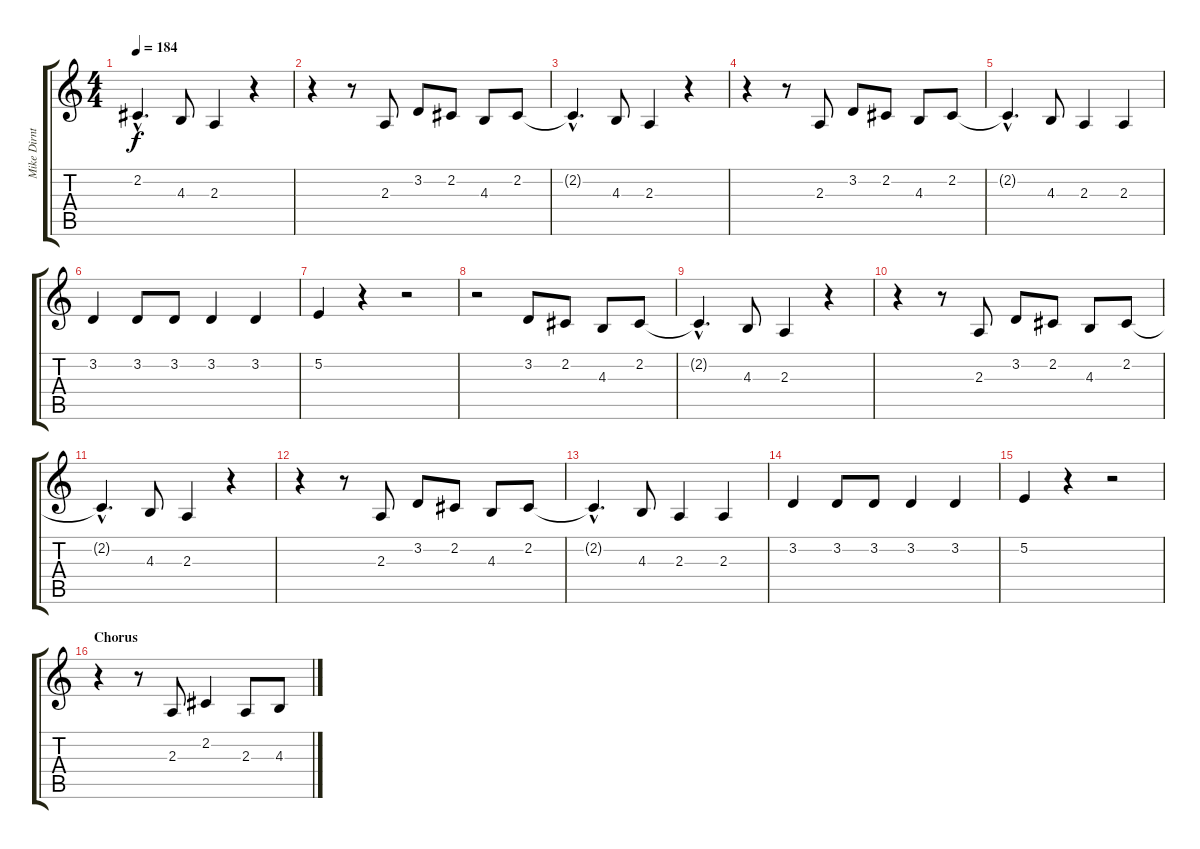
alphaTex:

\track ("Mike Dirnt (Back Vocals)" "Mike Dirnt") {instrument tenorsax}
\staff {score tabs}
\tuning (E4 B3 G3 D3 A2 E2) {hide}
\ts (4 4)
\tempo 184
\clef g2
\ks c
2.2{hac t}.4{d dy f} 4.3.8 2.3.4 r.4 |
r.4 r.8 2.3.8 3.2.8 2.2.8 4.3.8 2.2.8 |
2.2{hac t}.4{d} 4.3.8 2.3.4 r.4 |
r.4 r.8 2.3.8 3.2.8 2.2.8 4.3.8 2.2.8 |
2.2{hac t}.4{d} 4.3.8 2.3.4 2.3.4 |
3.2.4 3.2.8 3.2.8 3.2.4 3.2.4 |
5.2.4 r.4 r.2 |
r.2 3.2.8 2.2.8 4.3.8 2.2.8 |
2.2{hac t}.4{d} 4.3.8 2.3.4 r.4 |
r.4 r.8 2.3.8 3.2.8 2.2.8 4.3.8 2.2.8 |
2.2{hac t}.4{d} 4.3.8 2.3.4 r.4 |
r.4 r.8 2.3.8 3.2.8 2.2.8 4.3.8 2.2.8 |
2.2{hac t}.4{d} 4.3.8 2.3.4 2.3.4 |
3.2.4 3.2.8 3.2.8 3.2.4 3.2.4 |
5.2.4 r.4 r.2 |
\section ("" "Chorus")
r.4 r.8 2.3.8 2.2.4 2.3.8 4.3.8
